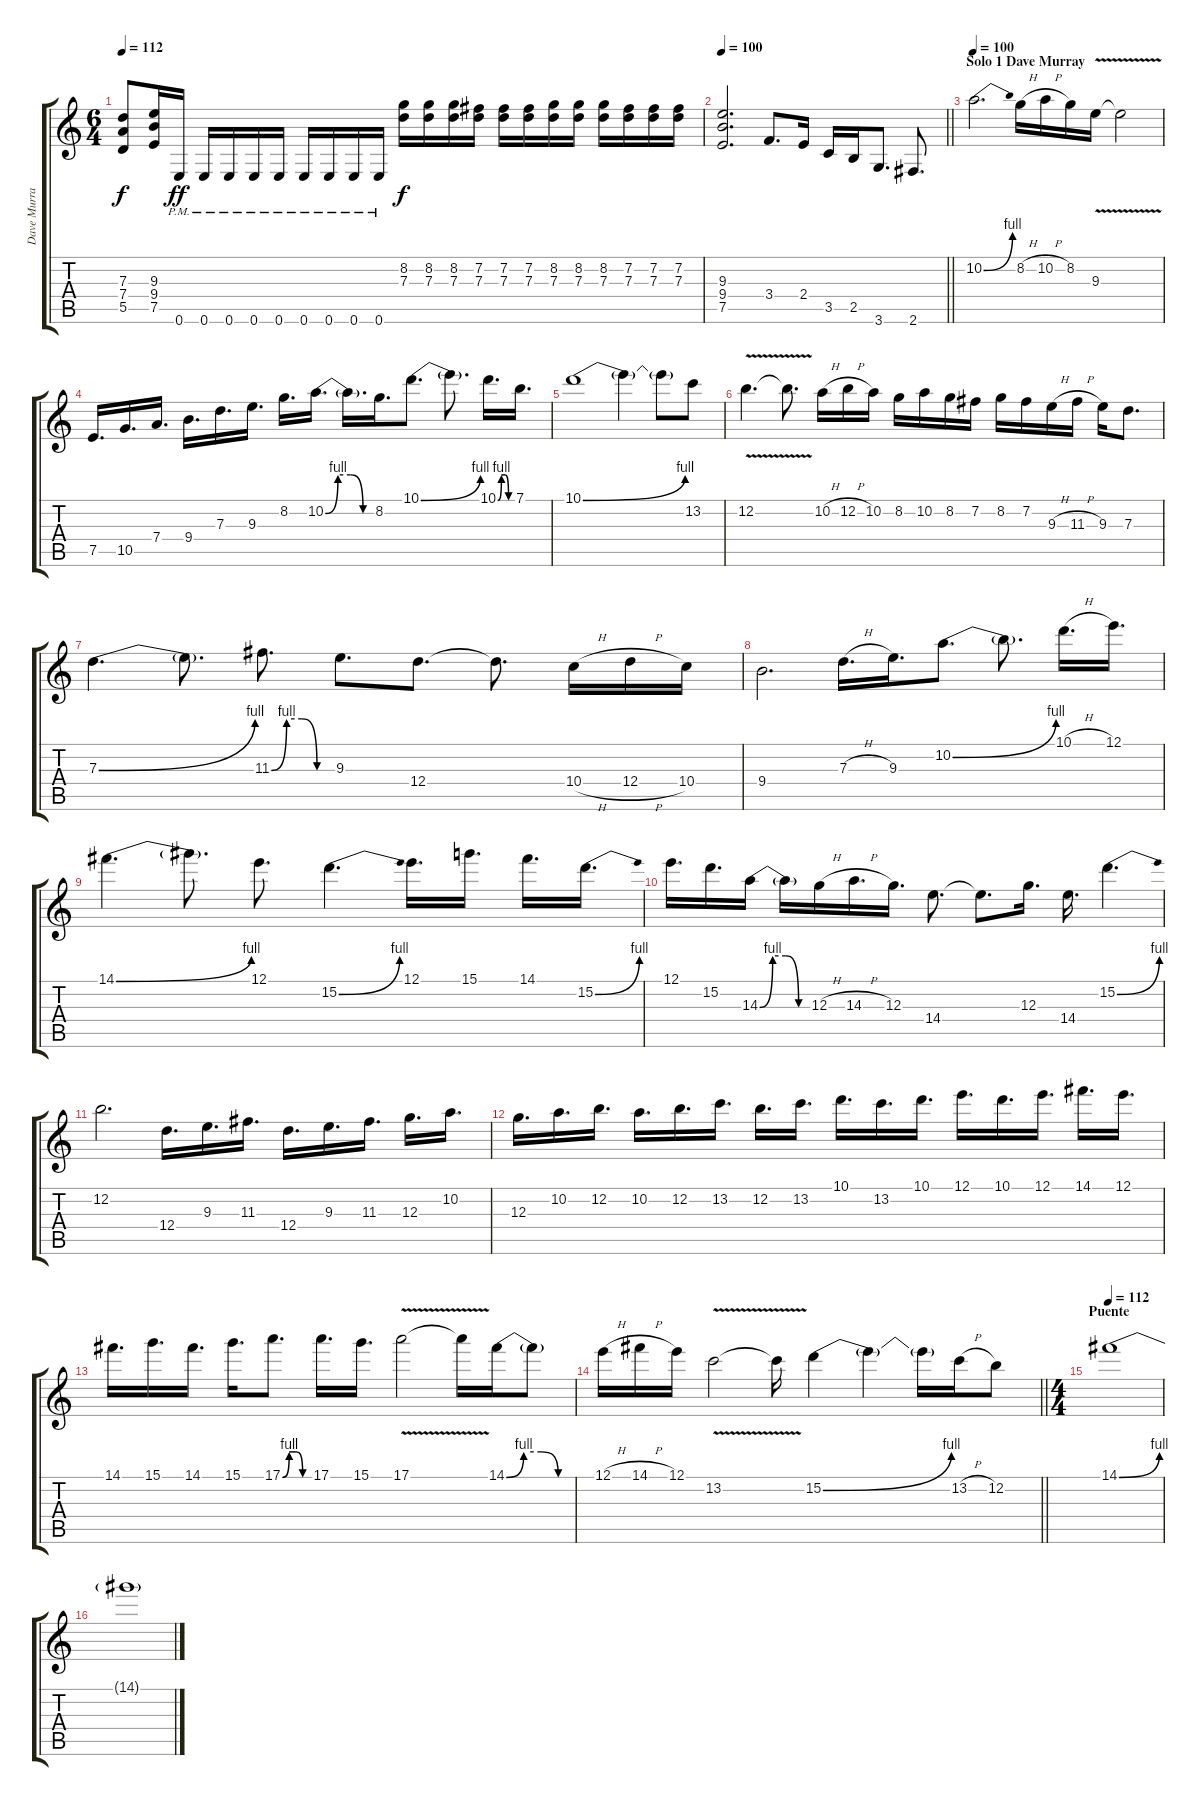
\track ("Dave Murray" "Dave Murra") {instrument distortionguitar}
\staff {score tabs}
\tuning (E4 B3 G3 D3 A2 E2) {hide}
\ts (6 4)
\tempo 112
\clef g2
\ks c
(7.3 7.4 5.5).8{dy f} (9.3 9.4 7.5).16 0.6{pm}.16{dy ff} 0.6{pm}.16 0.6{pm}.16 0.6{pm}.16 0.6{pm}.16 0.6{pm}.16 0.6{pm}.16 0.6{pm}.16 0.6{pm}.16 (8.2 7.3).16{dy f} (8.2 7.3).16 (8.2 7.3).16 (7.2 7.3).16 (7.2 7.3).16 (7.2 7.3).16 (8.2 7.3).16 (8.2 7.3).16 (8.2 7.3).16 (7.2 7.3).16 (7.2 7.3).16 (7.2 7.3).16 |
\tempo 100
\barLineRight lightlight
(9.3 9.4 7.5).2{d} 3.4.8{d} 2.4.16 3.5.16 2.5.16 3.6.8{d} 2.6.8{d} |
\section ("" "Solo 1 Dave Murray")
\tempo 100
10.2{be (bend 0 0 60 4)}.2{d volume 16} 8.2{h}.16 10.2{h}.16 8.2.16 9.3{v}.16 9.3{t}.2 |
7.5.16{d} 10.5.16{d} 7.4.16{d} 9.4.16{d} 7.3.16{d} 9.3.16{d} 8.2.16{d} 10.2{be (custom 0 0 15 4 30 4 45 0 60 0)}.16{d} 10.2{t}.16{d} 8.2.16{d} 10.1{be (bend 0 0 60 4)}.8{d} 10.1{t}.8{d} 10.1{be (custom 0 0 15 4 30 4 45 0 60 0)}.16{d} 7.1.16{d} |
10.1{be (bend 0 0 60 4)}.1 10.1{t}.4 10.1{t}.8 13.2.8 |
12.2{v}.4{d} 12.2{t}.8{d} 10.2{h}.16 12.2{h}.16 10.2.16 8.2.16 10.2.16 8.2.16 7.2.16 8.2.16 7.2.16 9.3{h}.16 11.3{h}.16 9.3.16 7.3.8{d} |
7.3{be (bend 0 0 60 4)}.4{d} 7.3{t}.8{d} 11.3{be (custom 0 0 15 4 30 4 45 0 60 0)}.8{d} 9.3.8{d} 12.4.8{d} 12.4{t}.8{d} 10.4{h}.16 12.4{h}.16 10.4.16 |
9.4.2{d} 7.3{h}.16{d} 9.3.16{d} 10.2{be (bend 0 0 60 4)}.8{d} 10.2{t}.8{d} 10.1{h}.16{d} 12.1.16{d} |
14.1{be (bend 0 0 60 4)}.4{d} 14.1{t}.8{d} 12.1.8{d} 15.2{be (bend 0 0 60 4)}.4{d} 12.1.16{d} 15.1.16{d} 14.1.16{d} 15.2{be (bend 0 0 60 4)}.16{d} |
12.1.16{d} 15.2.16{d} 14.3{be (custom 0 0 15 4 30 4 45 0 60 0)}.16 14.3{t}.16 12.3{h}.16 14.3{h}.16{d} 12.3.16{d} 14.4.8{d} 14.4{t}.8{d} 12.3.16{d} 14.4.16{d} 15.2{be (bend 0 0 60 4)}.4{d} |
12.2.2{d} 12.4.16{d} 9.3.16{d} 11.3.16{d} 12.4.16{d} 9.3.16{d} 11.3.16{d} 12.3.16{d} 10.2.16{d} |
12.3.16{d} 10.2.16{d} 12.2.16{d} 10.2.16{d} 12.2.16{d} 13.2.16{d} 12.2.16{d} 13.2.16{d} 10.1.16{d} 13.2.16{d} 10.1.16{d} 12.1.16{d} 10.1.16{d} 12.1.16{d} 14.1.16{d} 12.1.16{d} |
14.1.16{d} 15.1.16{d} 14.1.16{d} 15.1.16{d} 17.1{be (custom 0 0 15 4 30 4 45 0 60 0)}.8{d} 17.1.16{d} 15.1.16{d} 17.1{v}.2 17.1{t}.16 14.1{be (custom 0 0 15 4 30 4 45 0 60 0)}.16 14.1{t}.8 |
\barLineRight lightlight
12.1{h}.16 14.1{h}.16 12.1.16 13.2{v}.2 13.2{t}.16 15.2{be (bend 0 0 60 4)}.4 15.2{t}.4 15.2{t}.16 13.2{h}.16 12.2.8 |
\ts (4 4)
\section ("" "Puente")
\tempo 112
14.1{be (bend 0 0 60 4)}.1 |
14.1{t}.1
